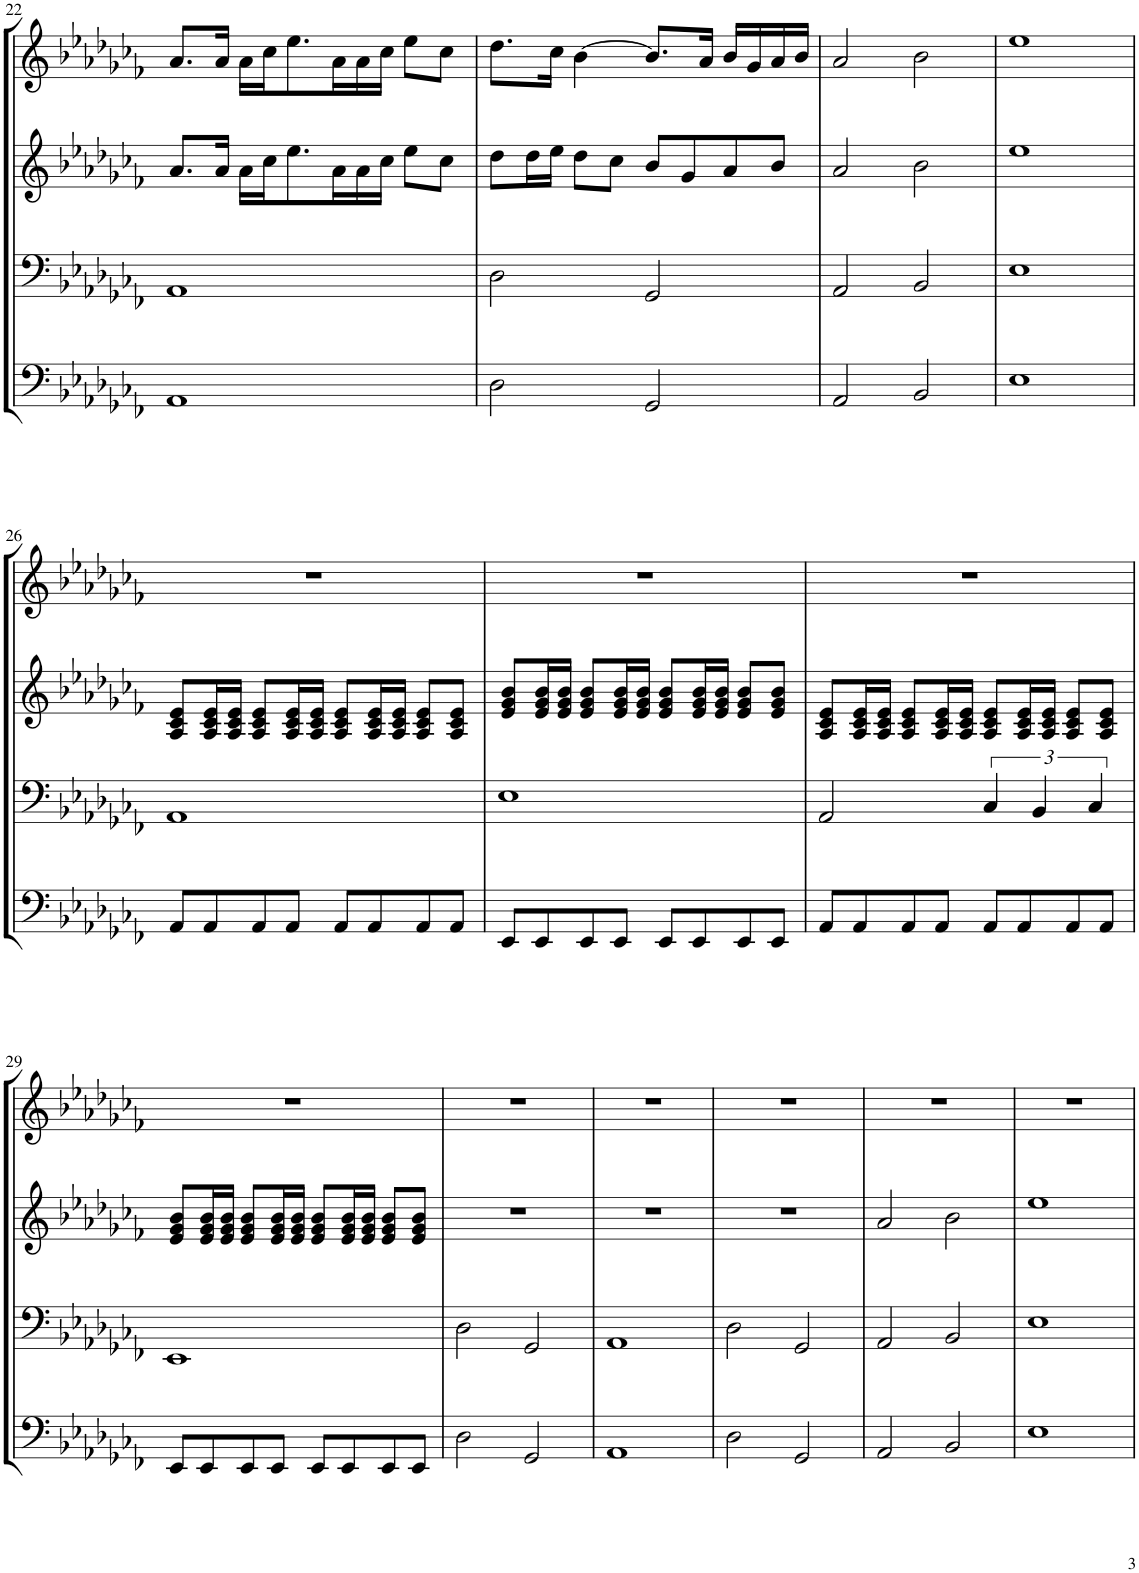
**kern	**kern	**kern	**kern
*part4	*part3	*part2	*part1
*staff4	*staff3	*staff2	*staff1
*I"Tuba	*I"Trombone	*I"Bb Trumpet 2	*I"Bb Trumpet 1
*I'Tba	*I'Trb	*I'Tpt	*I'Tpt
!!LO:PB:g=z
*clefF4	*clefF4	*clefG2	*clefG2
*	*	*ITrd1c2	*ITrd1c2
*k[b-e-a-d-g-c-f-]	*k[b-e-a-d-g-c-f-]	*k[b-e-a-d-g-c-f-]	*k[b-e-a-d-g-c-f-]
*M4/4	*M4/4	*M4/4	*M4/4
=22	=22	=22	=22
1AA-	1AA-	8.a-/L	8.a-/L
.	.	16a-/Jk	16a-/Jk
.	.	16a-\LL	16a-\LL
.	.	16cc-\J	16cc-\J
.	.	8.ee-\	8.ee-\
.	.	16a-\L	16a-\L
.	.	16a-\	16a-\
.	.	16cc-\JJ	16cc-\JJ
.	.	8ee-\L	8ee-\L
.	.	8cc-\J	8cc-\J
=23	=23	=23	=23
2D-\	2D-\	8dd-\L	8.dd-\L
.	.	16dd-\L	.
.	.	16ee-\JJ	16cc-\Jk
.	.	8dd-\L	[4b-\
.	.	8cc-\J	.
2GG-/	2GG-/	8b-/L	8.b-/L]
.	.	8g-/	.
.	.	.	16a-/Jk
.	.	8a-/	16b-/LL
.	.	.	16g-/
.	.	8b-/J	16a-/
.	.	.	16b-/JJ
=24	=24	=24	=24
2AA-/	2AA-/	2a-/	2a-/
2BB-/	2BB-/	2b-\	2b-\
=25	=25	=25	=25
1E-	1E-	1ee-	1ee-
!!LO:LB:g=z
=26	=26	=26	=26
8AA-/L	1AA-	8A-/ 8c-/ 8e-/L	1r
8AA-/	.	16A-/ 16c-/ 16e-/L	.
.	.	16A-/ 16c-/ 16e-/JJ	.
8AA-/	.	8A-/ 8c-/ 8e-/L	.
8AA-/J	.	16A-/ 16c-/ 16e-/L	.
.	.	16A-/ 16c-/ 16e-/JJ	.
8AA-/L	.	8A-/ 8c-/ 8e-/L	.
8AA-/	.	16A-/ 16c-/ 16e-/L	.
.	.	16A-/ 16c-/ 16e-/JJ	.
8AA-/	.	8A-/ 8c-/ 8e-/L	.
8AA-/J	.	8A-/ 8c-/ 8e-/J	.
=27	=27	=27	=27
8EE-/L	1E-	8e-/ 8g-/ 8b-/L	1r
8EE-/	.	16e-/ 16g-/ 16b-/L	.
.	.	16e-/ 16g-/ 16b-/JJ	.
8EE-/	.	8e-/ 8g-/ 8b-/L	.
8EE-/J	.	16e-/ 16g-/ 16b-/L	.
.	.	16e-/ 16g-/ 16b-/JJ	.
8EE-/L	.	8e-/ 8g-/ 8b-/L	.
8EE-/	.	16e-/ 16g-/ 16b-/L	.
.	.	16e-/ 16g-/ 16b-/JJ	.
8EE-/	.	8e-/ 8g-/ 8b-/L	.
8EE-/J	.	8e-/ 8g-/ 8b-/J	.
=28	=28	=28	=28
8AA-/L	2AA-/	8A-/ 8c-/ 8e-/L	1r
8AA-/	.	16A-/ 16c-/ 16e-/L	.
.	.	16A-/ 16c-/ 16e-/JJ	.
8AA-/	.	8A-/ 8c-/ 8e-/L	.
8AA-/J	.	16A-/ 16c-/ 16e-/L	.
.	.	16A-/ 16c-/ 16e-/JJ	.
8AA-/L	6C-/	8A-/ 8c-/ 8e-/L	.
8AA-/	.	16A-/ 16c-/ 16e-/L	.
.	6BB-/	.	.
.	.	16A-/ 16c-/ 16e-/JJ	.
8AA-/	.	8A-/ 8c-/ 8e-/L	.
.	6C-/	.	.
8AA-/J	.	8A-/ 8c-/ 8e-/J	.
!!LO:LB:g=z
=29	=29	=29	=29
8EE-/L	1EE-	8e-/ 8g-/ 8b-/L	1r
8EE-/	.	16e-/ 16g-/ 16b-/L	.
.	.	16e-/ 16g-/ 16b-/JJ	.
8EE-/	.	8e-/ 8g-/ 8b-/L	.
8EE-/J	.	16e-/ 16g-/ 16b-/L	.
.	.	16e-/ 16g-/ 16b-/JJ	.
8EE-/L	.	8e-/ 8g-/ 8b-/L	.
8EE-/	.	16e-/ 16g-/ 16b-/L	.
.	.	16e-/ 16g-/ 16b-/JJ	.
8EE-/	.	8e-/ 8g-/ 8b-/L	.
8EE-/J	.	8e-/ 8g-/ 8b-/J	.
=30	=30	=30	=30
2D-\	2D-\	1r	1r
2GG-/	2GG-/	.	.
=31	=31	=31	=31
1AA-	1AA-	1r	1r
=32	=32	=32	=32
2D-\	2D-\	1r	1r
2GG-/	2GG-/	.	.
=33	=33	=33	=33
2AA-/	2AA-/	2a-/	1r
2BB-/	2BB-/	2b-\	.
=34	=34	=34	=34
1E-	1E-	1ee-	1r
=	=	=	=
*-	*-	*-	*-
